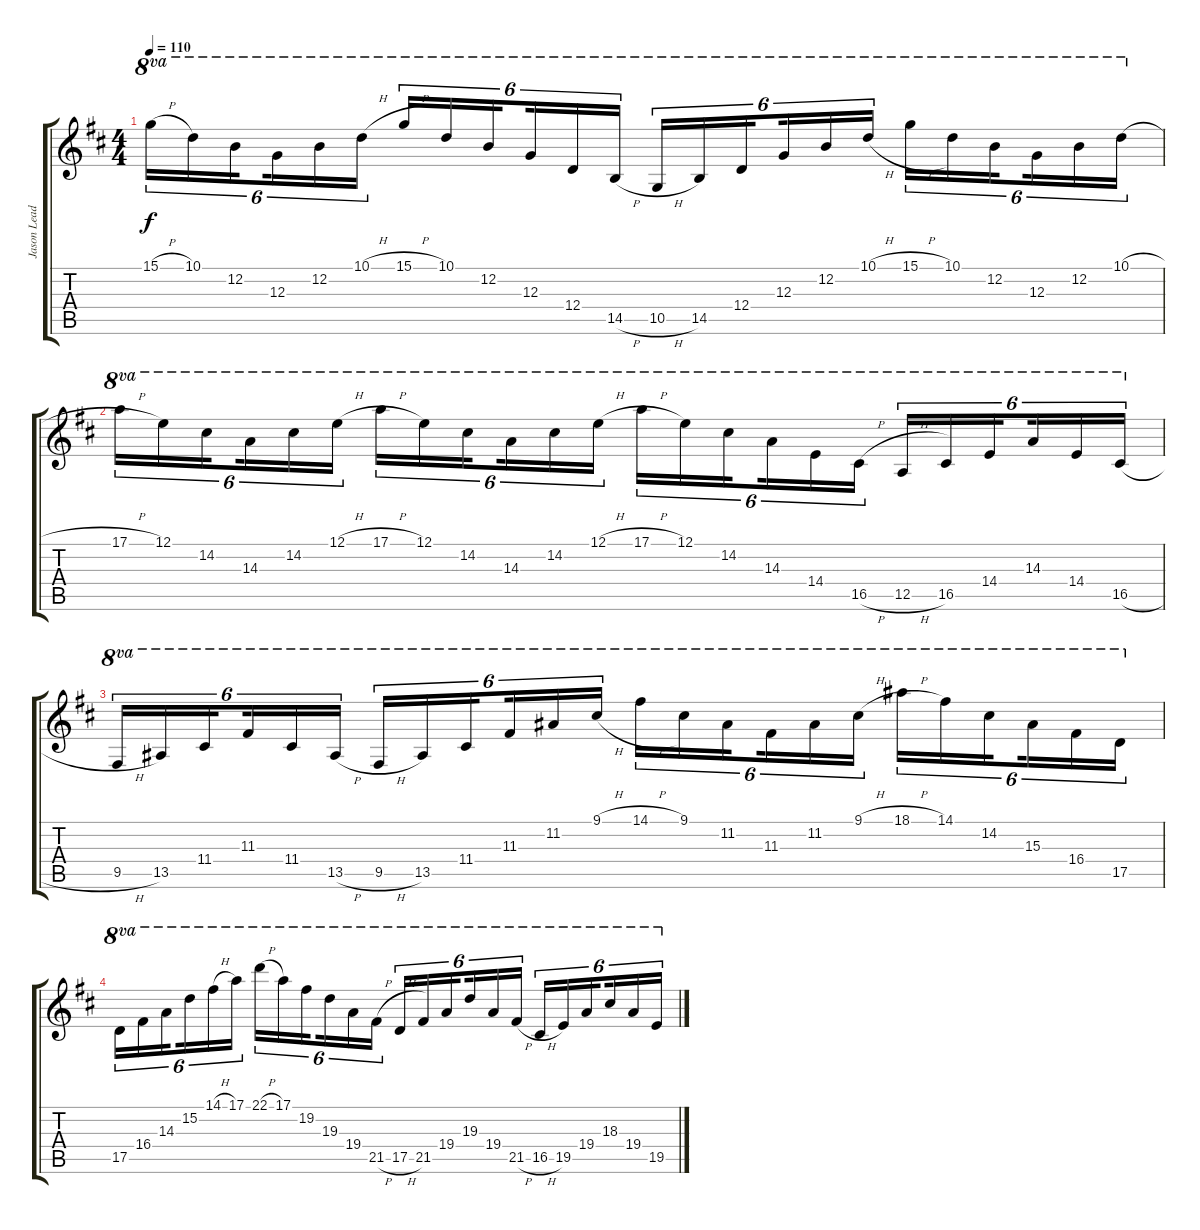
\track ("Jason Lead" "Jason Lead") {instrument overdrivenguitar}
\staff {score tabs}
\tuning (E4 B3 G3 D3 A2 E2) {hide}
\ts (4 4)
\tempo 110
\clef g2
\ks bminor
15.1{h}.16{tu (6 4) ot 8va dy f} 10.1.16{tu (6 4) ot 8va} 12.2.16{tu (6 4) ot 8va beam splitsecondary} 12.3.16{tu (6 4) ot 8va} 12.2.16{tu (6 4) ot 8va} 10.1{h}.16{tu (6 4) ot 8va} 15.1{h}.16{tu (6 4) ot 8va} 10.1.16{tu (6 4) ot 8va} 12.2.16{tu (6 4) ot 8va beam splitsecondary} 12.3.16{tu (6 4) ot 8va} 12.4.16{tu (6 4) ot 8va} 14.5{h}.16{tu (6 4) ot 8va} 10.5{h}.16{tu (6 4) ot 8va} 14.5.16{tu (6 4) ot 8va} 12.4.16{tu (6 4) ot 8va beam splitsecondary} 12.3.16{tu (6 4) ot 8va} 12.2.16{tu (6 4) ot 8va} 10.1{h}.16{tu (6 4) ot 8va} 15.1{h}.16{tu (6 4) ot 8va} 10.1.16{tu (6 4) ot 8va} 12.2.16{tu (6 4) ot 8va beam splitsecondary} 12.3.16{tu (6 4) ot 8va} 12.2.16{tu (6 4) ot 8va} 10.1{h}.16{tu (6 4) ot 8va} |
17.1{h}.16{tu (6 4) ot 8va} 12.1.16{tu (6 4) ot 8va} 14.2.16{tu (6 4) ot 8va beam splitsecondary} 14.3.16{tu (6 4) ot 8va} 14.2.16{tu (6 4) ot 8va} 12.1{h}.16{tu (6 4) ot 8va} 17.1{h}.16{tu (6 4) ot 8va} 12.1.16{tu (6 4) ot 8va} 14.2.16{tu (6 4) ot 8va beam splitsecondary} 14.3.16{tu (6 4) ot 8va} 14.2.16{tu (6 4) ot 8va} 12.1{h}.16{tu (6 4) ot 8va} 17.1{h}.16{tu (6 4) ot 8va} 12.1.16{tu (6 4) ot 8va} 14.2.16{tu (6 4) ot 8va beam splitsecondary} 14.3.16{tu (6 4) ot 8va} 14.4.16{tu (6 4) ot 8va} 16.5{h}.16{tu (6 4) ot 8va} 12.5{h}.16{tu (6 4) ot 8va} 16.5.16{tu (6 4) ot 8va} 14.4.16{tu (6 4) ot 8va beam splitsecondary} 14.3.16{tu (6 4) ot 8va} 14.4.16{tu (6 4) ot 8va} 16.5{h}.16{tu (6 4) ot 8va} |
9.5{h}.16{tu (6 4) ot 8va} 13.5.16{tu (6 4) ot 8va} 11.4.16{tu (6 4) ot 8va beam splitsecondary} 11.3.16{tu (6 4) ot 8va} 11.4.16{tu (6 4) ot 8va} 13.5{h}.16{tu (6 4) ot 8va} 9.5{h}.16{tu (6 4) ot 8va} 13.5.16{tu (6 4) ot 8va} 11.4.16{tu (6 4) ot 8va beam splitsecondary} 11.3.16{tu (6 4) ot 8va} 11.2.16{tu (6 4) ot 8va} 9.1{h}.16{tu (6 4) ot 8va} 14.1{h}.16{tu (6 4) ot 8va} 9.1.16{tu (6 4) ot 8va} 11.2.16{tu (6 4) ot 8va beam splitsecondary} 11.3.16{tu (6 4) ot 8va} 11.2.16{tu (6 4) ot 8va} 9.1{h}.16{tu (6 4) ot 8va} 18.1{h}.16{tu (6 4) ot 8va} 14.1.16{tu (6 4) ot 8va} 14.2.16{tu (6 4) ot 8va beam splitsecondary} 15.3.16{tu (6 4) ot 8va} 16.4.16{tu (6 4) ot 8va} 17.5.16{tu (6 4) ot 8va} |
17.5.16{tu (6 4) ot 8va} 16.4.16{tu (6 4) ot 8va} 14.3.16{tu (6 4) ot 8va beam splitsecondary} 15.2.16{tu (6 4) ot 8va} 14.1{h}.16{tu (6 4) ot 8va} 17.1.16{tu (6 4) ot 8va} 22.1{h}.16{tu (6 4) ot 8va} 17.1.16{tu (6 4) ot 8va} 19.2.16{tu (6 4) ot 8va beam splitsecondary} 19.3.16{tu (6 4) ot 8va} 19.4.16{tu (6 4) ot 8va} 21.5{h}.16{tu (6 4) ot 8va} 17.5{h}.16{tu (6 4) ot 8va} 21.5.16{tu (6 4) ot 8va} 19.4.16{tu (6 4) ot 8va beam splitsecondary} 19.3.16{tu (6 4) ot 8va} 19.4.16{tu (6 4) ot 8va} 21.5{h}.16{tu (6 4) ot 8va} 16.5{h}.16{tu (6 4) ot 8va} 19.5.16{tu (6 4) ot 8va} 19.4.16{tu (6 4) ot 8va beam splitsecondary} 18.3.16{tu (6 4) ot 8va} 19.4.16{tu (6 4) ot 8va} 19.5.16{tu (6 4) ot 8va}
